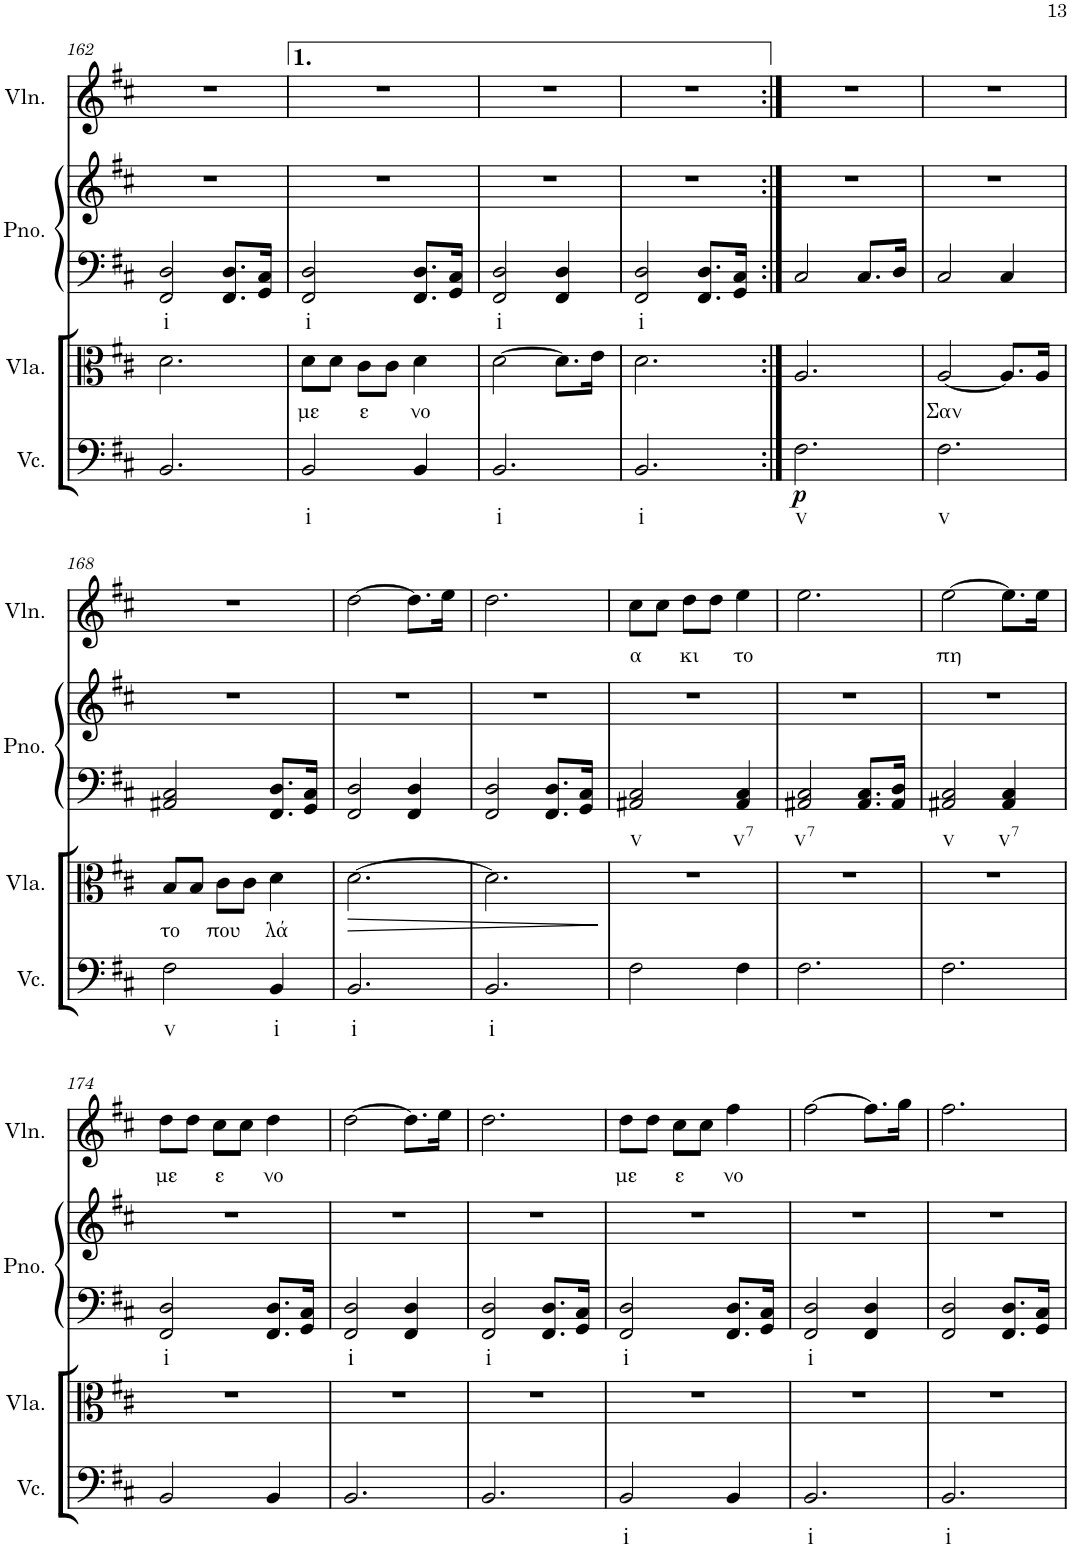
**kern	**dynam	**kern	**text	**dynam	**kern	**kern	**kern	**text
*part4	*part4	*part3	*part3	*part3	*part2	*part2	*part1	*part1
*staff5	*staff5	*staff4	*staff4	*staff4	*staff3	*staff2	*staff1	*staff1
*I"Violoncello	*	*I"Viola	*	*	*I"Grand Piano	*	*I"Violin	*
*I'Vc.	*	*I'Vla.	*	*	*I'Pno.	*	*I'Vln.	*
!!LO:PB:g=z
*clefF4	*	*clefC3	*	*	*clefF4	*clefG2	*clefG2	*
*k[f#c#]	*	*k[f#c#]	*	*	*k[f#c#]	*k[f#c#]	*k[f#c#]	*
*M3/4	*	*M3/4	*	*	*M3/4	*M3/4	*M3/4	*
=162	=162	=162	=162	=162	=162	=162	=162	=162
2.BB/	.	2.d\	.	.	2FF#/ 2D/	2.r	2.r	.
.	.	.	.	.	8.FF#/ 8.D/L	.	.	.
.	.	.	.	.	16GG/ 16C#/Jk	.	.	.
=163	=163	=163	=163	=163	=163	=163	=163	=163
!LO:TX:b:t=i	!	!	!	!	!	!	!	!
!	!	!	!LO:LY:b	!	!	!	!	!
2BB/	.	8d\L	με	.	2FF#/ 2D/	2.r	2.r	.
.	.	8d\J	.	.	.	.	.	.
!	!	!	!LO:LY:b	!	!	!	!	!
.	.	8c#\L	ε	.	.	.	.	.
.	.	8c#\J	.	.	.	.	.	.
!	!	!	!LO:LY:b	!	!	!	!	!
4BB/	.	4d\	νο	.	8.FF#/ 8.D/L	.	.	.
.	.	.	.	.	16GG/ 16C#/Jk	.	.	.
=164	=164	=164	=164	=164	=164	=164	=164	=164
!LO:TX:b:t=i	!	!	!	!	!	!	!	!
2.BB/	.	[2d\	.	.	2FF#/ 2D/	2.r	2.r	.
.	.	8.d\L]	.	.	4FF#/ 4D/	.	.	.
.	.	16e\Jk	.	.	.	.	.	.
=165	=165	=165	=165	=165	=165	=165	=165	=165
!LO:TX:b:t=i	!	!	!	!	!	!	!	!
2.BB/	.	2.d\	.	.	2FF#/ 2D/	2.r	2.r	.
.	.	.	.	.	8.FF#/ 8.D/L	.	.	.
.	.	.	.	.	16GG/ 16C#/Jk	.	.	.
=166:|!	=166:|!	=166:|!	=166:|!	=166:|!	=166:|!	=166:|!	=166:|!	=166:|!
!LO:TX:b:t=v	!	!	!	!	!	!	!	!
!	!LO:DY:b	!	!	!	!	!	!	!
2.F#\	p	2.A/	.	.	2C#/	2.r	2.r	.
.	.	.	.	.	8.C#/L	.	.	.
.	.	.	.	.	16D/Jk	.	.	.
=167	=167	=167	=167	=167	=167	=167	=167	=167
!LO:TX:b:t=v	!	!	!	!	!	!	!	!
!	!	!	!LO:LY:b	!	!	!	!	!
2.F#\	.	[2A/	Σαν	.	2C#/	2.r	2.r	.
.	.	8.A/L]	.	.	4C#/	.	.	.
.	.	16A/Jk	.	.	.	.	.	.
!!LO:LB:g=z
=168	=168	=168	=168	=168	=168	=168	=168	=168
!LO:TX:b:t=v	!	!	!	!	!	!	!	!
!	!	!	!LO:LY:b	!	!	!	!	!
2F#\	.	8B/L	το	.	2AA#X/ 2C#/	2.r	2.r	.
.	.	8B/J	.	.	.	.	.	.
!	!	!	!LO:LY:b	!	!	!	!	!
.	.	8c#\L	που	.	.	.	.	.
.	.	8c#\J	.	.	.	.	.	.
!LO:TX:b:t=i	!	!	!	!	!	!	!	!
!	!	!	!LO:LY:b	!	!	!	!	!
4BB/	.	4d\	λά	.	8.FF#/ 8.D/L	.	.	.
.	.	.	.	.	16GG/ 16C#/Jk	.	.	.
=169	=169	=169	=169	=169	=169	=169	=169	=169
!LO:TX:b:t=i	!	!	!	!	!	!	!	!
!	!	!	!	!LO:HP:b	!	!	!	!
2.BB/	.	[2.d\	.	>	2FF#/ 2D/	2.r	[2dd\	.
.	.	.	.	.	4FF#/ 4D/	.	8.dd\L]	.
.	.	.	.	.	.	.	16ee\Jk	.
=170	=170	=170	=170	=170	=170	=170	=170	=170
!LO:TX:b:t=i	!	!	!	!	!	!	!	!
2.BB/	.	2.d\]	.	.	2FF#/ 2D/	2.r	2.dd\	.
.	.	.	.	.	8.FF#/ 8.D/L	.	.	.
.	.	.	.	.	16GG/ 16C#/Jk	.	.	.
.	.	.	.	]	.	.	.	.
=171	=171	=171	=171	=171	=171	=171	=171	=171
!	!	!	!	!	!	!	!	!LO:LY:b
2F#\	.	2.r	.	.	2AA#X/ 2C#/	2.r	8cc#\L	α
.	.	.	.	.	.	.	8cc#\J	.
!	!	!	!	!	!	!	!	!LO:LY:b
.	.	.	.	.	.	.	8dd\L	κι
.	.	.	.	.	.	.	8dd\J	.
!	!	!	!	!	!	!	!	!LO:LY:b
4F#\	.	.	.	.	4AA#/ 4C#/	.	4ee\	το
=172	=172	=172	=172	=172	=172	=172	=172	=172
2.F#\	.	2.r	.	.	2AA#X/ 2C#/	2.r	2.ee\	.
.	.	.	.	.	8.AA#/ 8.C#/L	.	.	.
.	.	.	.	.	16AA#/ 16D/Jk	.	.	.
=173	=173	=173	=173	=173	=173	=173	=173	=173
!	!	!	!	!	!	!	!	!LO:LY:b
2.F#\	.	2.r	.	.	2AA#X/ 2C#/	2.r	[2ee\	πη
.	.	.	.	.	4AA#/ 4C#/	.	8.ee\L]	.
.	.	.	.	.	.	.	16ee\Jk	.
!!LO:LB:g=z
=174	=174	=174	=174	=174	=174	=174	=174	=174
!	!	!	!	!	!	!	!	!LO:LY:b
2BB/	.	2.r	.	.	2FF#/ 2D/	2.r	8dd\L	με
.	.	.	.	.	.	.	8dd\J	.
!	!	!	!	!	!	!	!	!LO:LY:b
.	.	.	.	.	.	.	8cc#\L	ε
.	.	.	.	.	.	.	8cc#\J	.
!	!	!	!	!	!	!	!	!LO:LY:b
4BB/	.	.	.	.	8.FF#/ 8.D/L	.	4dd\	νο
.	.	.	.	.	16GG/ 16C#/Jk	.	.	.
=175	=175	=175	=175	=175	=175	=175	=175	=175
2.BB/	.	2.r	.	.	2FF#/ 2D/	2.r	[2dd\	.
.	.	.	.	.	4FF#/ 4D/	.	8.dd\L]	.
.	.	.	.	.	.	.	16ee\Jk	.
=176	=176	=176	=176	=176	=176	=176	=176	=176
2.BB/	.	2.r	.	.	2FF#/ 2D/	2.r	2.dd\	.
.	.	.	.	.	8.FF#/ 8.D/L	.	.	.
.	.	.	.	.	16GG/ 16C#/Jk	.	.	.
=177	=177	=177	=177	=177	=177	=177	=177	=177
!LO:TX:b:t=i	!	!	!	!	!	!	!	!
!	!	!	!	!	!	!	!	!LO:LY:b
2BB/	.	2.r	.	.	2FF#/ 2D/	2.r	8dd\L	με
.	.	.	.	.	.	.	8dd\J	.
!	!	!	!	!	!	!	!	!LO:LY:b
.	.	.	.	.	.	.	8cc#\L	ε
.	.	.	.	.	.	.	8cc#\J	.
!	!	!	!	!	!	!	!	!LO:LY:b
4BB/	.	.	.	.	8.FF#/ 8.D/L	.	4ff#\	νο
.	.	.	.	.	16GG/ 16C#/Jk	.	.	.
=178	=178	=178	=178	=178	=178	=178	=178	=178
!LO:TX:b:t=i	!	!	!	!	!	!	!	!
2.BB/	.	2.r	.	.	2FF#/ 2D/	2.r	[2ff#\	.
.	.	.	.	.	4FF#/ 4D/	.	8.ff#\L]	.
.	.	.	.	.	.	.	16gg\Jk	.
=179	=179	=179	=179	=179	=179	=179	=179	=179
!LO:TX:b:t=i	!	!	!	!	!	!	!	!
2.BB/	.	2.r	.	.	2FF#/ 2D/	2.r	2.ff#\	.
.	.	.	.	.	8.FF#/ 8.D/L	.	.	.
.	.	.	.	.	16GG/ 16C#/Jk	.	.	.
=	=	=	=	=	=	=	=	=
*-	*-	*-	*-	*-	*-	*-	*-	*-
